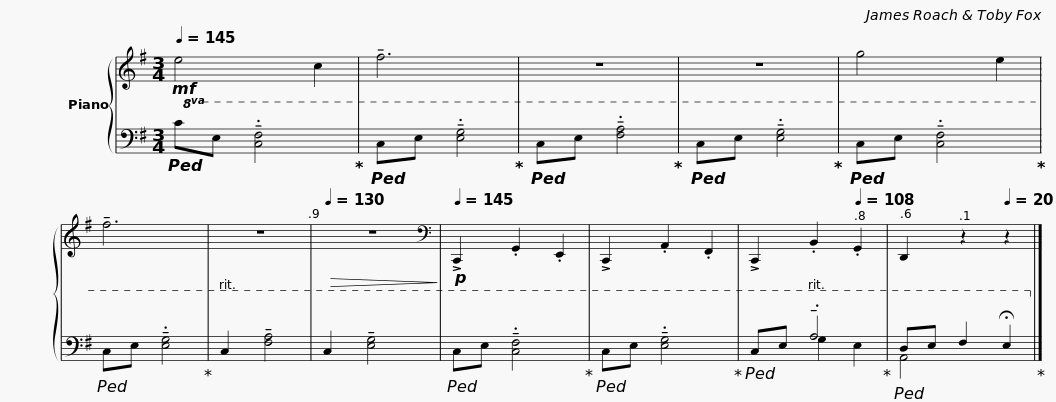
X:1
%%score { 1 | ( 2 3 ) }
L:1/8
Q:1/4=145
M:3/4
I:linebreak $
K:G
V:1 treble
V:2 bass
V:3 bass
V:1
!mf! e4 c2 | !tenuto!f6 | z6 | z6 | g4 e2 | %5
 !tenuto!f6 |[Q:1/4=145] z6[Q:1/4=143] |[Q:1/4=130]!>(! z6!>)! |[K:bass][Q:1/4=145]!p! !>!C,,2 .G,,2 .E,,2 | !>!C,,2 .A,,2 .F,,2 | %10
 !>!C,,2[Q:1/4=110] .B,,2[Q:1/4=108] .G,,2 |$[Q:1/4=103] D,,2[Q:1/4=76] z2[Q:1/4=20] z2 |] %12
V:2
!ped!!8va(! CE !tenuto!.[CF]4!ped-up! |!ped! CE !tenuto!.[EG]4!ped-up! |!ped! CE !tenuto!.[FA]4!ped-up! |!ped! CE !tenuto!.[EG]4!ped-up! |!ped! CE !tenuto!.[CF]4!ped-up! | %5
!ped! CE !tenuto!.[EG]4!ped-up! | C2 !tenuto![FA]4 | C2 !tenuto![EG]4 |!ped! CE !tenuto!.[CF]4!ped-up! |!ped! CE !tenuto!.[EG]4!ped-up! | %10
!ped! CE !tenuto!.A4!ped-up! |$!ped! DE F2 !fermata!E2!8va)!!ped-up! |] %12
V:3
!8va(! x6 | x6 | x6 | x6 | x6 | %5
 x6 | x6 | x6 | x6 | x6 | %10
 x2 G2 E2 |$ A,4 x2!8va)! |] %12
